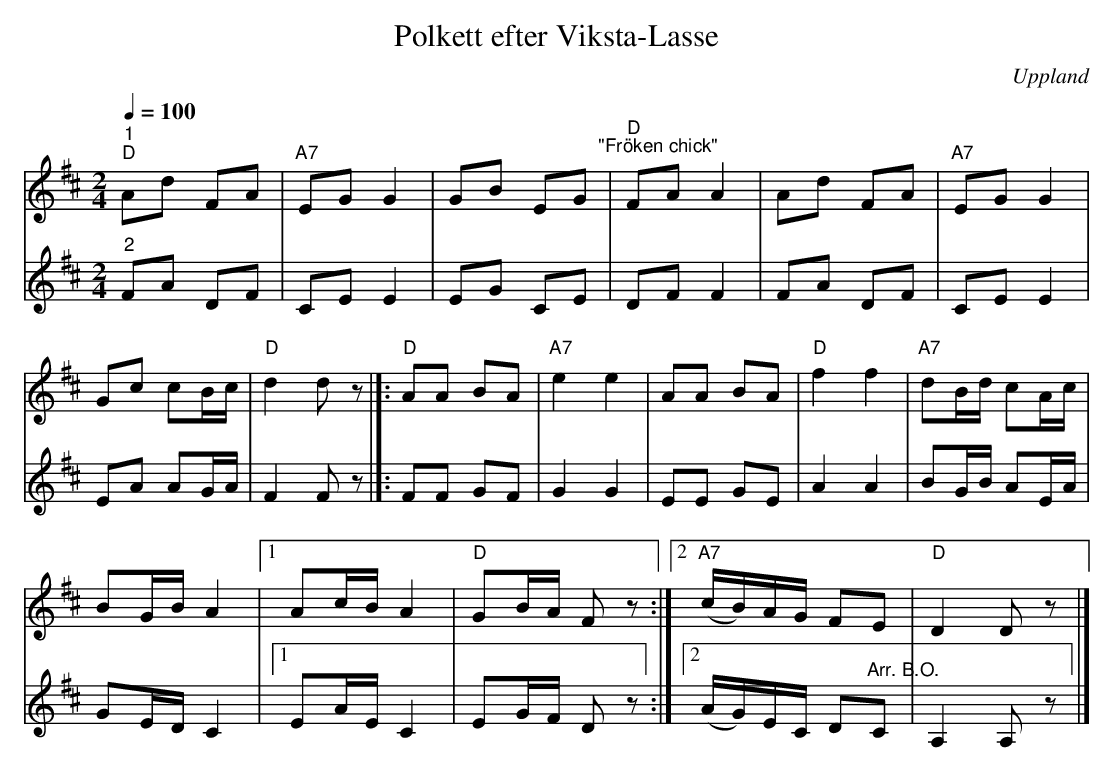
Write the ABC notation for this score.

X:1
T:Polkett efter Viksta-Lasse
O:Uppland
L:1/8
Q:1/4=100
M:2/4
K:D
V:1
"^1""D" Ad FA |"A7" EG G2 | GB EG"^\"Fröken chick\"" |"D" FA A2 | Ad FA |"A7" EG G2 |
Gc cB/c/ |"D" d2 d z |]:"D" AA BA |"A7" e2 e2 | AA BA |"D" f2 f2 |"A7" dB/d/ cA/c/ |
BG/B/ A2 |1 Ac/B/ A2 |"D" GB/A/ F z :|2"A7" (c/B/)A/G/ FE |"D" D2 D z |]
V:2
"^2" FA DF | CE E2 | EG CE | DF F2 | FA DF | CE E2 | EA AG/A/ | F2 F z |]: FF GF | G2 G2 | EE GE |
A2 A2 | BG/B/ AE/A/ | GE/D/ C2 |1 EA/E/ C2 | EG/F/ D z :|2 (A/G/)E/C/ D"^Arr. B.O."C | A,2 A, z |]
